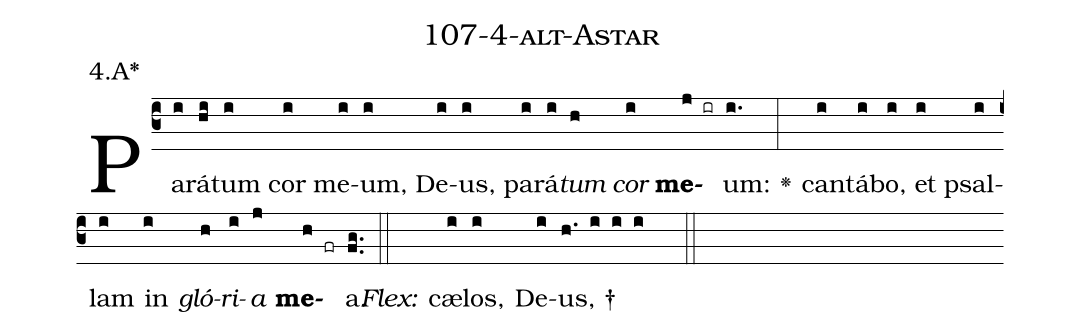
name: 107-4-alt-Astar;
annotation: 4.A*;
%%
(c3)Pa(i)rá(hi)tum(i) cor(i) me(i)um,(i) De(i)us,(i) pa(i)rá(i)<i>tum</i>(h) <i>cor</i>(i) <b>me</b>(j ir)um:(i.) <v>\greheightstar</v>(:) can(i)tá(i)bo,(i) et(i) psal(i)lam(i) in(i) <i>gló</i>(h)<i>ri</i>(i)<i>a</i>(j) <b>me</b>(h fr)a.(fg..) (::)
<i>Flex:</i>()  cæ(i)los,(i) De(i)us, †(h. i i i  ::)

%E(i) u(h) o(i) u(j) a(h) e.(fg..) (::)
